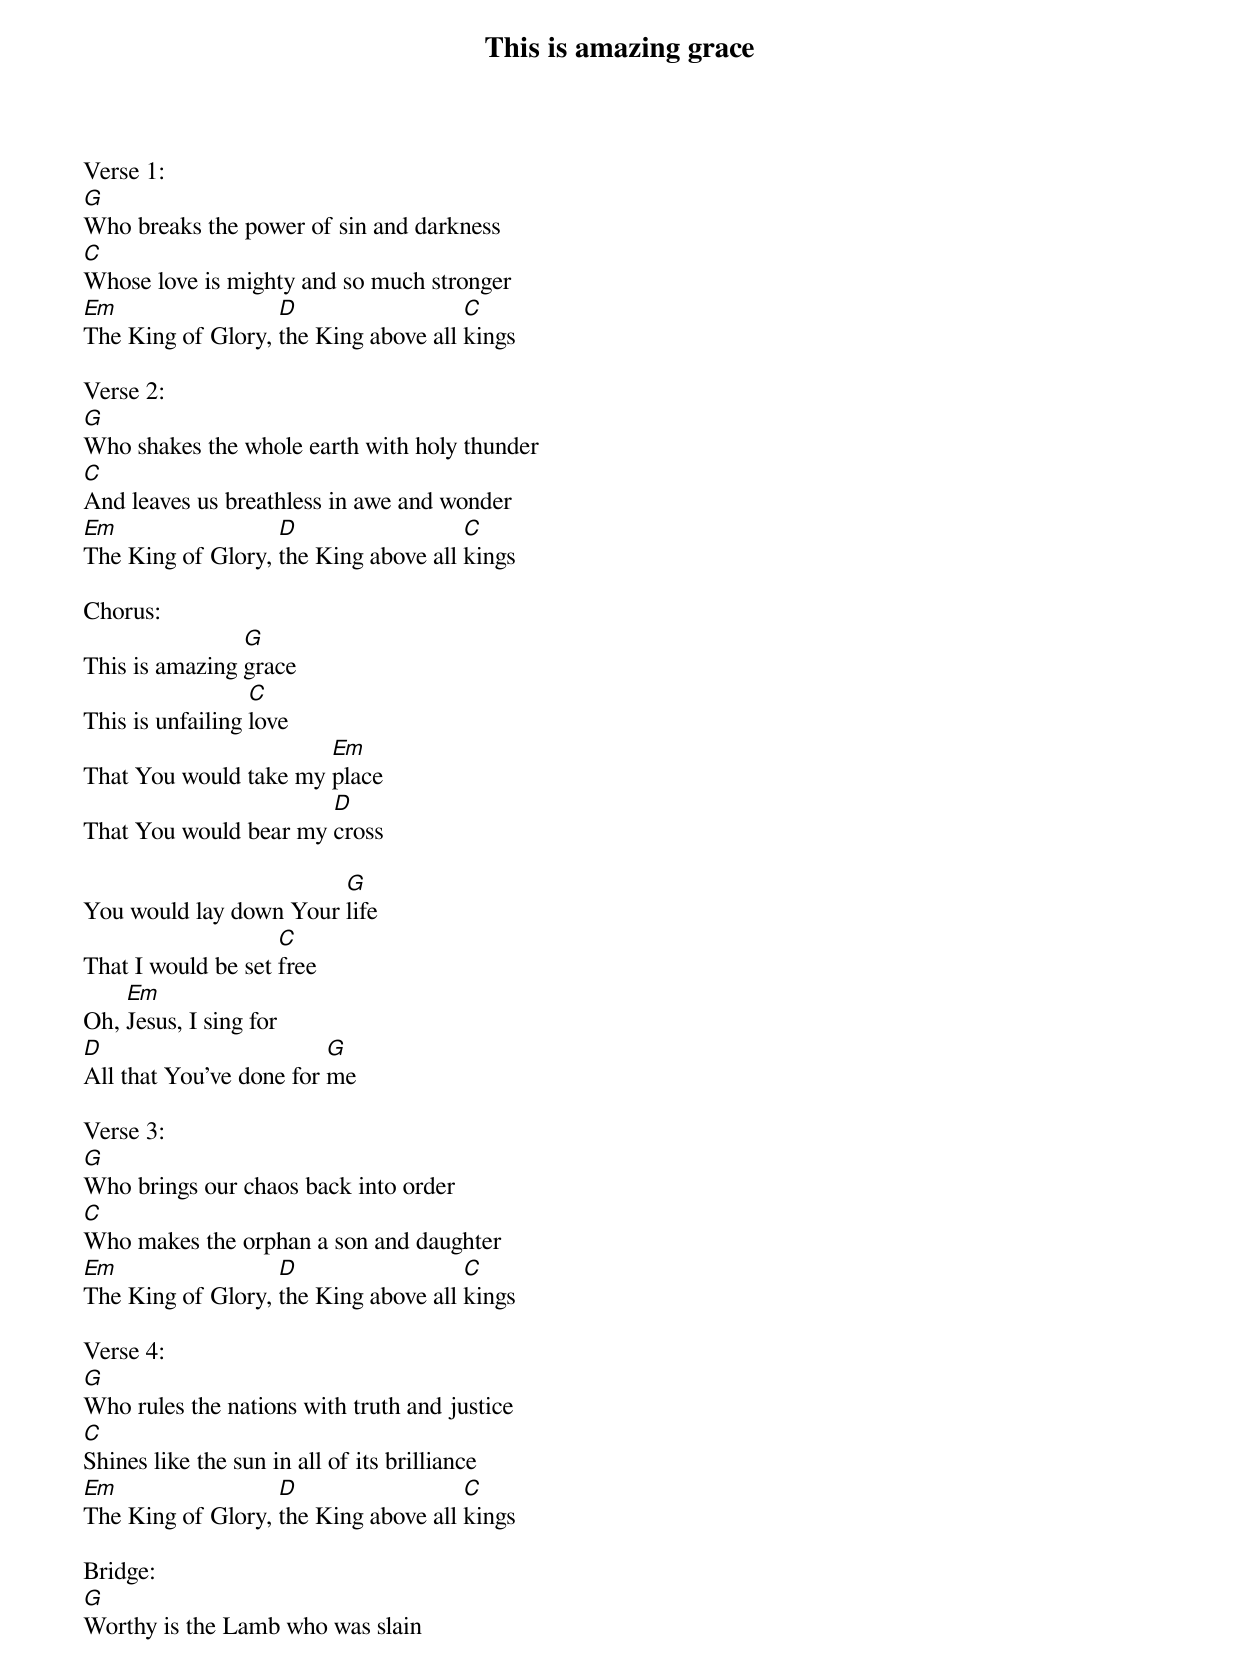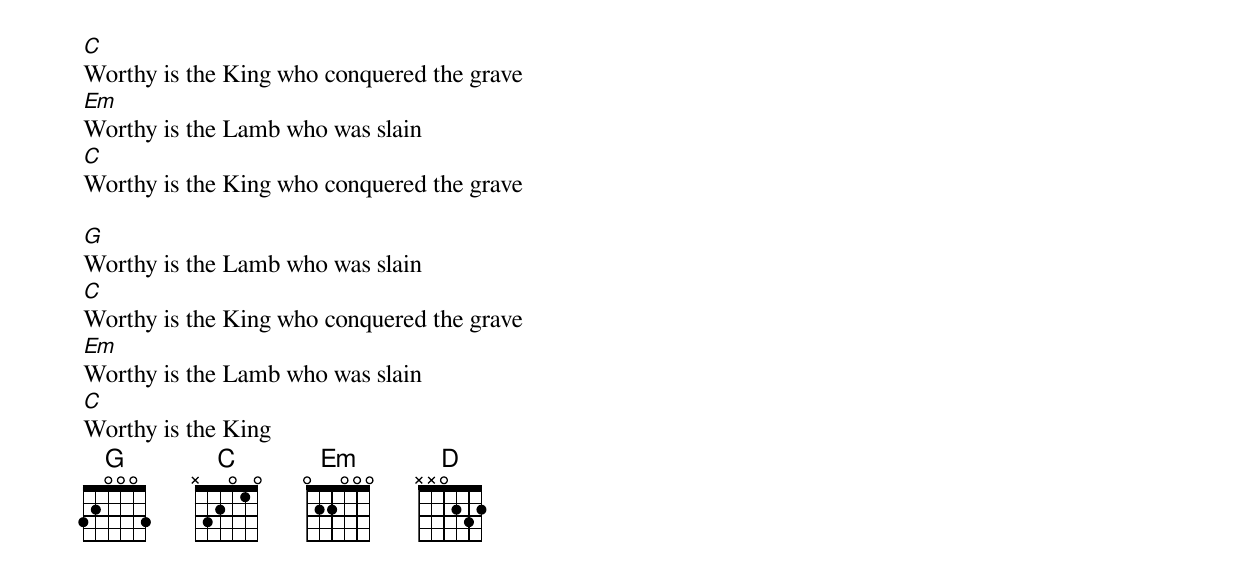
{title: This is amazing grace}
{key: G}
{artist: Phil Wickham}

Verse 1:
[G]Who breaks the power of sin and darkness
[C]Whose love is mighty and so much stronger
[Em]The King of Glory, [D]the King above all [C]kings

Verse 2:
[G]Who shakes the whole earth with holy thunder
[C]And leaves us breathless in awe and wonder
[Em]The King of Glory, [D]the King above all [C]kings

Chorus:
This is amazing [G]grace
This is unfailing [C]love
That You would take my [Em]place
That You would bear my [D]cross

You would lay down Your [G]life
That I would be set [C]free
Oh, [Em]Jesus, I sing for
[D]All that You've done for [G]me

Verse 3:
[G]Who brings our chaos back into order
[C]Who makes the orphan a son and daughter
[Em]The King of Glory, [D]the King above all [C]kings

Verse 4:
[G]Who rules the nations with truth and justice
[C]Shines like the sun in all of its brilliance
[Em]The King of Glory, [D]the King above all [C]kings

Bridge:
[G]Worthy is the Lamb who was slain
[C]Worthy is the King who conquered the grave
[Em]Worthy is the Lamb who was slain
[C]Worthy is the King who conquered the grave

[G]Worthy is the Lamb who was slain
[C]Worthy is the King who conquered the grave
[Em]Worthy is the Lamb who was slain
[C]Worthy is the King
